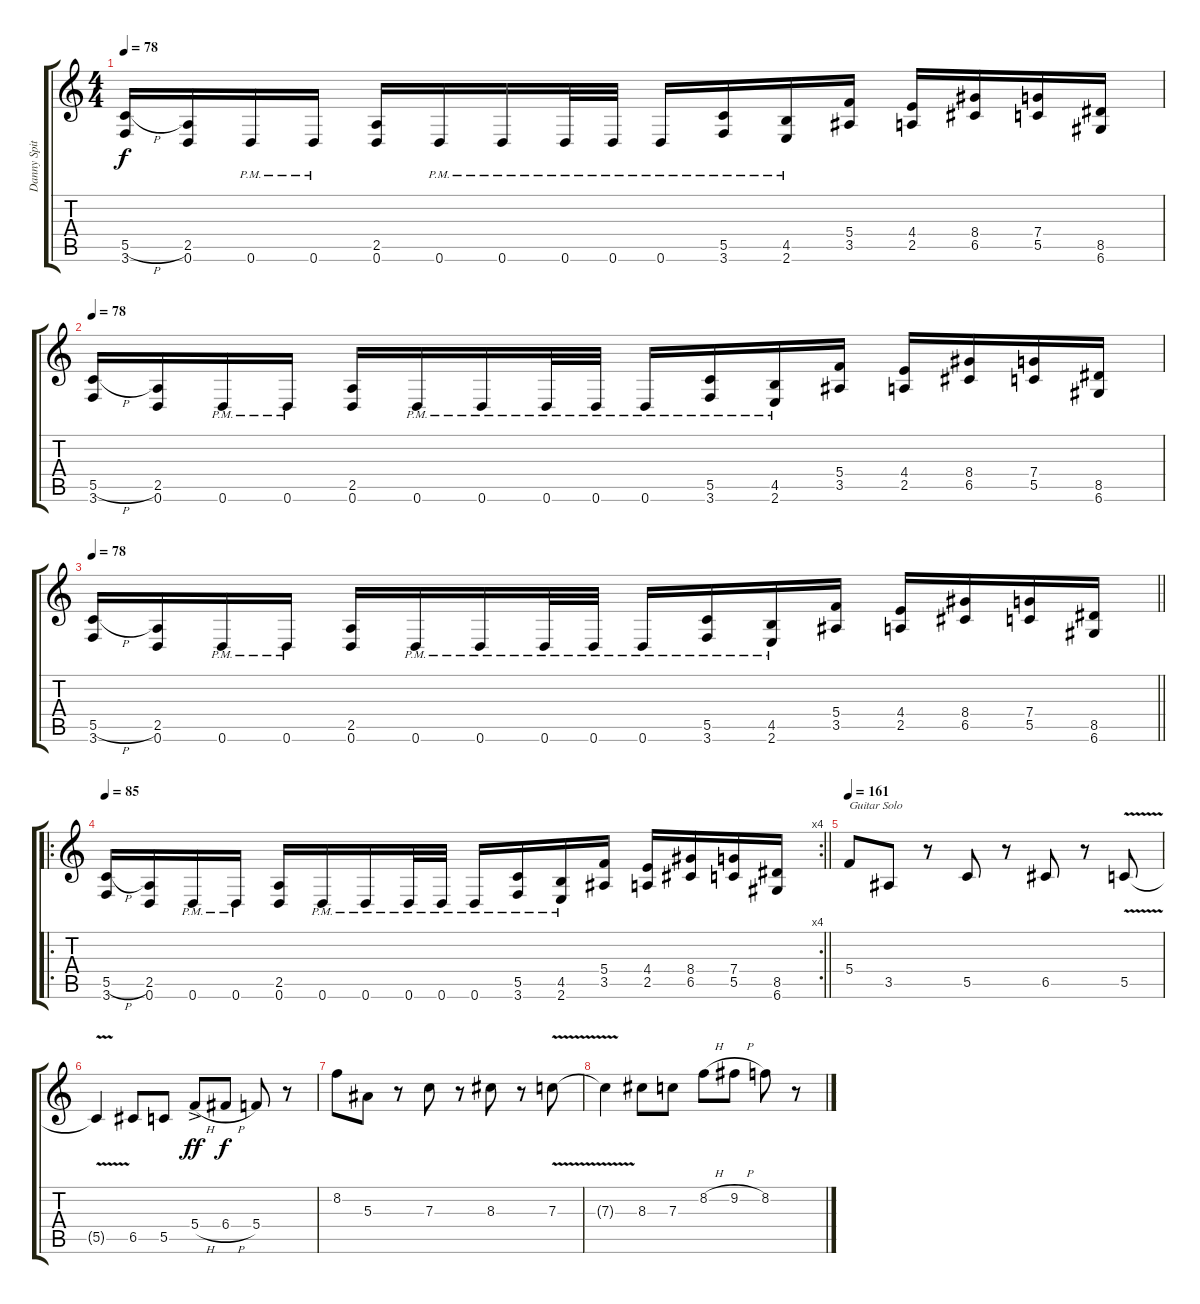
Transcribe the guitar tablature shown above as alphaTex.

\track ("Danny Spitz" "Danny Spit") {instrument distortionguitar}
\staff {score tabs}
\tuning (D4 A3 F3 C3 G2 D2) {hide}
\ts (4 4)
\tempo 78
\clef g2
\ks c
(5.5{h} 3.6).16{dy f} (2.5 0.6).16 0.6{pm}.16 0.6{pm}.16 (2.5 0.6).16 0.6{pm}.16 0.6{pm}.16 0.6{pm}.32 0.6{pm}.32 0.6{pm}.16 (5.5 3.6{pm}).16 (4.5 2.6{pm}).16 (5.4 3.5).16 (4.4 2.5).16 (8.4 6.5).16 (7.4 5.5).16 (8.5 6.6).16 |
\tempo 78
(5.5{h} 3.6).16 (2.5 0.6).16 0.6{pm}.16 0.6{pm}.16 (2.5 0.6).16 0.6{pm}.16 0.6{pm}.16 0.6{pm}.32 0.6{pm}.32 0.6{pm}.16 (5.5 3.6{pm}).16 (4.5 2.6{pm}).16 (5.4 3.5).16 (4.4 2.5).16 (8.4 6.5).16 (7.4 5.5).16 (8.5 6.6).16 |
\tempo 78
\barLineRight lightlight
(5.5{h} 3.6).16 (2.5 0.6).16 0.6{pm}.16 0.6{pm}.16 (2.5 0.6).16 0.6{pm}.16 0.6{pm}.16 0.6{pm}.32 0.6{pm}.32 0.6{pm}.16 (5.5 3.6{pm}).16 (4.5 2.6{pm}).16 (5.4 3.5).16 (4.4 2.5).16 (8.4 6.5).16 (7.4 5.5).16 (8.5 6.6).16 |
\ro
\rc 4
\tempo 85
\barLineRight lightlight
(5.5{h} 3.6).16 (2.5 0.6).16 0.6{pm}.16 0.6{pm}.16 (2.5 0.6).16 0.6{pm}.16 0.6{pm}.16 0.6{pm}.32 0.6{pm}.32 0.6{pm}.16 (5.5 3.6{pm}).16 (4.5 2.6{pm}).16 (5.4 3.5).16 (4.4 2.5).16 (8.4 6.5).16 (7.4 5.5).16 (8.5 6.6).16 |
\tempo 161
5.4.8{txt "Guitar Solo"} 3.5.8 r.8 5.5.8 r.8 6.5.8 r.8 5.5{v}.8 |
5.5{t}.4 6.5.8 5.5.8 5.4{h ac}.8{dy ff} 6.4{h}.8{dy f} 5.4.8 r.8 |
8.2.8 5.3.8 r.8 7.3.8 r.8 8.3.8 r.8 7.3{v}.8 |
7.3{t}.4 8.3.8 7.3.8 8.2{h}.8 9.2{h}.8 8.2.8 r.8
